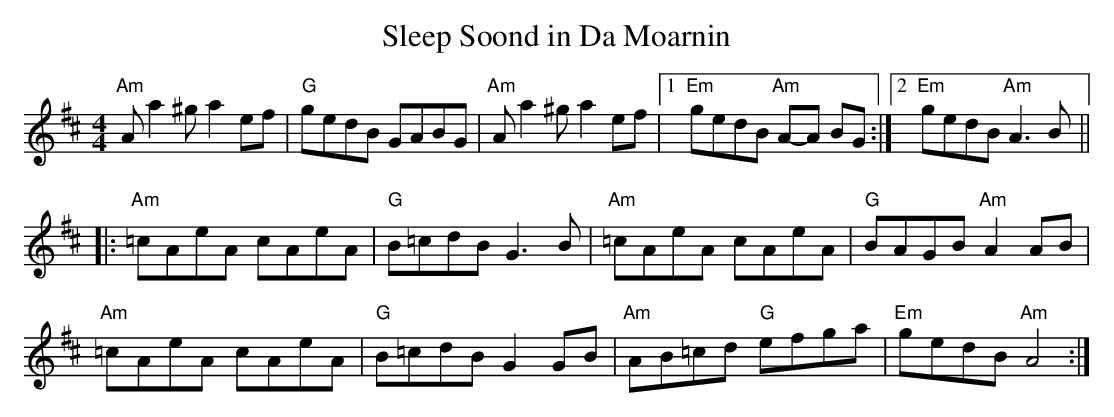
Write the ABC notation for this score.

X:1
T:Sleep Soond in Da Moarnin
M:4/4
L:1/8
K:D
"Am" A a2 ^g a2 ef |  "G"  gedB      GABG    |\
"Am" A a2 ^g a2 ef |1 "Em" gedB "Am" A-A BG :|2 "Em" gedB "Am" A3 B ||
K:D
|: \
"Am" =cAeA cAeA  | "G" B=cdB G3 B  | "Am" =cAeA     cAeA | "G"  BAGB "Am" A2 AB  |
"Am" =cAeA cAeA  | "G" B=cdB G2 GB | "Am" AB=cd "G" efga | "Em" gedB "Am" A4    :|
